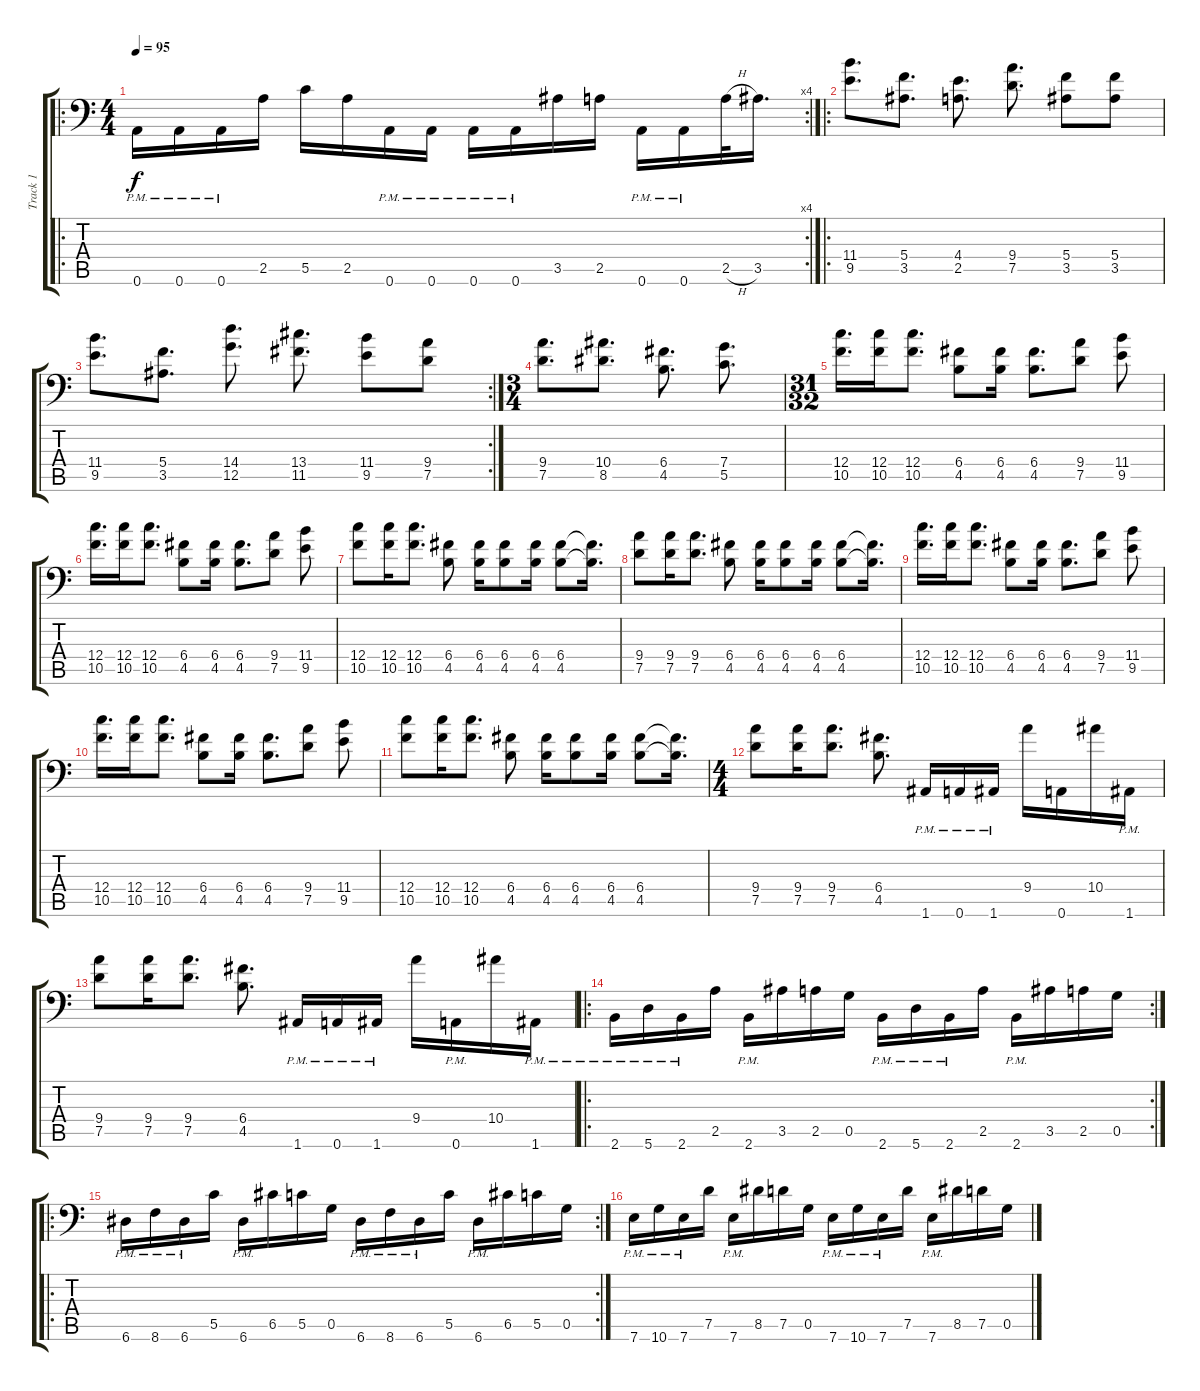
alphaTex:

\track ("Track 1" "Track 1") {instrument distortionguitar}
\staff {score tabs}
\tuning (D4 A3 F3 C3 G2 A1) {hide}
\ro
\rc 4
\ts (4 4)
\tempo 95
\clef f4
\ks c
0.6{pm}.16{dy f} 0.6{pm}.16 0.6{pm}.16 2.5.16 5.5.16 2.5.16 0.6{pm}.16 0.6{pm}.16 0.6{pm}.16 0.6{pm}.16 3.5.16 2.5.16 0.6{pm}.16 0.6{pm}.16 2.5{h}.32 3.5.16{d} |
\ro
(11.4 9.5).8{d} (5.4 3.5).8{d} (4.4 2.5).8{d} (9.4 7.5).8{d} (5.4 3.5).8 (5.4 3.5).8 |
\rc 2
(11.4 9.5).8{d} (5.4 3.5).8{d} (14.4 12.5).8{d} (13.4 11.5).8{d} (11.4 9.5).8 (9.4 7.5).8 |
\ts (3 4)
(9.4 7.5).8{d} (10.4 8.5).8{d} (6.4 4.5).8{d} (7.4 5.5).8{d} |
\ts (31 32)
(12.4 10.5).16{d} (12.4 10.5).16 (12.4 10.5).8{d} (6.4 4.5).8 (6.4 4.5).16 (6.4 4.5).8{d} (9.4 7.5).8 (11.4 9.5).8 |
(12.4 10.5).16{d} (12.4 10.5).16 (12.4 10.5).8{d} (6.4 4.5).8 (6.4 4.5).16 (6.4 4.5).8{d} (9.4 7.5).8 (11.4 9.5).8 |
(12.4 10.5).8 (12.4 10.5).16 (12.4 10.5).8{d} (6.4 4.5).8 (6.4 4.5).16 (6.4 4.5).8 (6.4 4.5).16 (6.4 4.5).8 (6.4{t} 4.5{t}).16{d} |
(9.4 7.5).8 (9.4 7.5).16 (9.4 7.5).8{d} (6.4 4.5).8 (6.4 4.5).16 (6.4 4.5).8 (6.4 4.5).16 (6.4 4.5).8 (6.4{t} 4.5{t}).16{d} |
(12.4 10.5).16{d} (12.4 10.5).16 (12.4 10.5).8{d} (6.4 4.5).8 (6.4 4.5).16 (6.4 4.5).8{d} (9.4 7.5).8 (11.4 9.5).8 |
(12.4 10.5).16{d} (12.4 10.5).16 (12.4 10.5).8{d} (6.4 4.5).8 (6.4 4.5).16 (6.4 4.5).8{d} (9.4 7.5).8 (11.4 9.5).8 |
(12.4 10.5).8 (12.4 10.5).16 (12.4 10.5).8{d} (6.4 4.5).8 (6.4 4.5).16 (6.4 4.5).8 (6.4 4.5).16 (6.4 4.5).8 (6.4{t} 4.5{t}).16{d} |
\ts (4 4)
(9.4 7.5).8 (9.4 7.5).16 (9.4 7.5).8{d} (6.4 4.5).8{d} 1.6{pm}.16 0.6{pm}.16 1.6{pm}.16 9.4.16 0.6.16 10.4.16 1.6{pm}.16 |
(9.4 7.5).8 (9.4 7.5).16 (9.4 7.5).8{d} (6.4 4.5).8{d} 1.6{pm}.16 0.6{pm}.16 1.6{pm}.16 9.4.16 0.6{pm}.16 10.4.16 1.6{pm}.16 |
\ro
\rc 2
2.6{pm}.16 5.6{pm}.16 2.6{pm}.16 2.5.16 2.6{pm}.16 3.5.16 2.5.16 0.5.16 2.6{pm}.16 5.6{pm}.16 2.6{pm}.16 2.5.16 2.6{pm}.16 3.5.16 2.5.16 0.5.16 |
\ro
\rc 2
6.6{pm}.16 8.6{pm}.16 6.6{pm}.16 5.5.16 6.6{pm}.16 6.5.16 5.5.16 0.5.16 6.6{pm}.16 8.6{pm}.16 6.6{pm}.16 5.5.16 6.6{pm}.16 6.5.16 5.5.16 0.5.16 |
7.6{pm}.16 10.6{pm}.16 7.6{pm}.16 7.5.16 7.6{pm}.16 8.5.16 7.5.16 0.5.16 7.6{pm}.16 10.6{pm}.16 7.6{pm}.16 7.5.16 7.6{pm}.16 8.5.16 7.5.16 0.5.16
